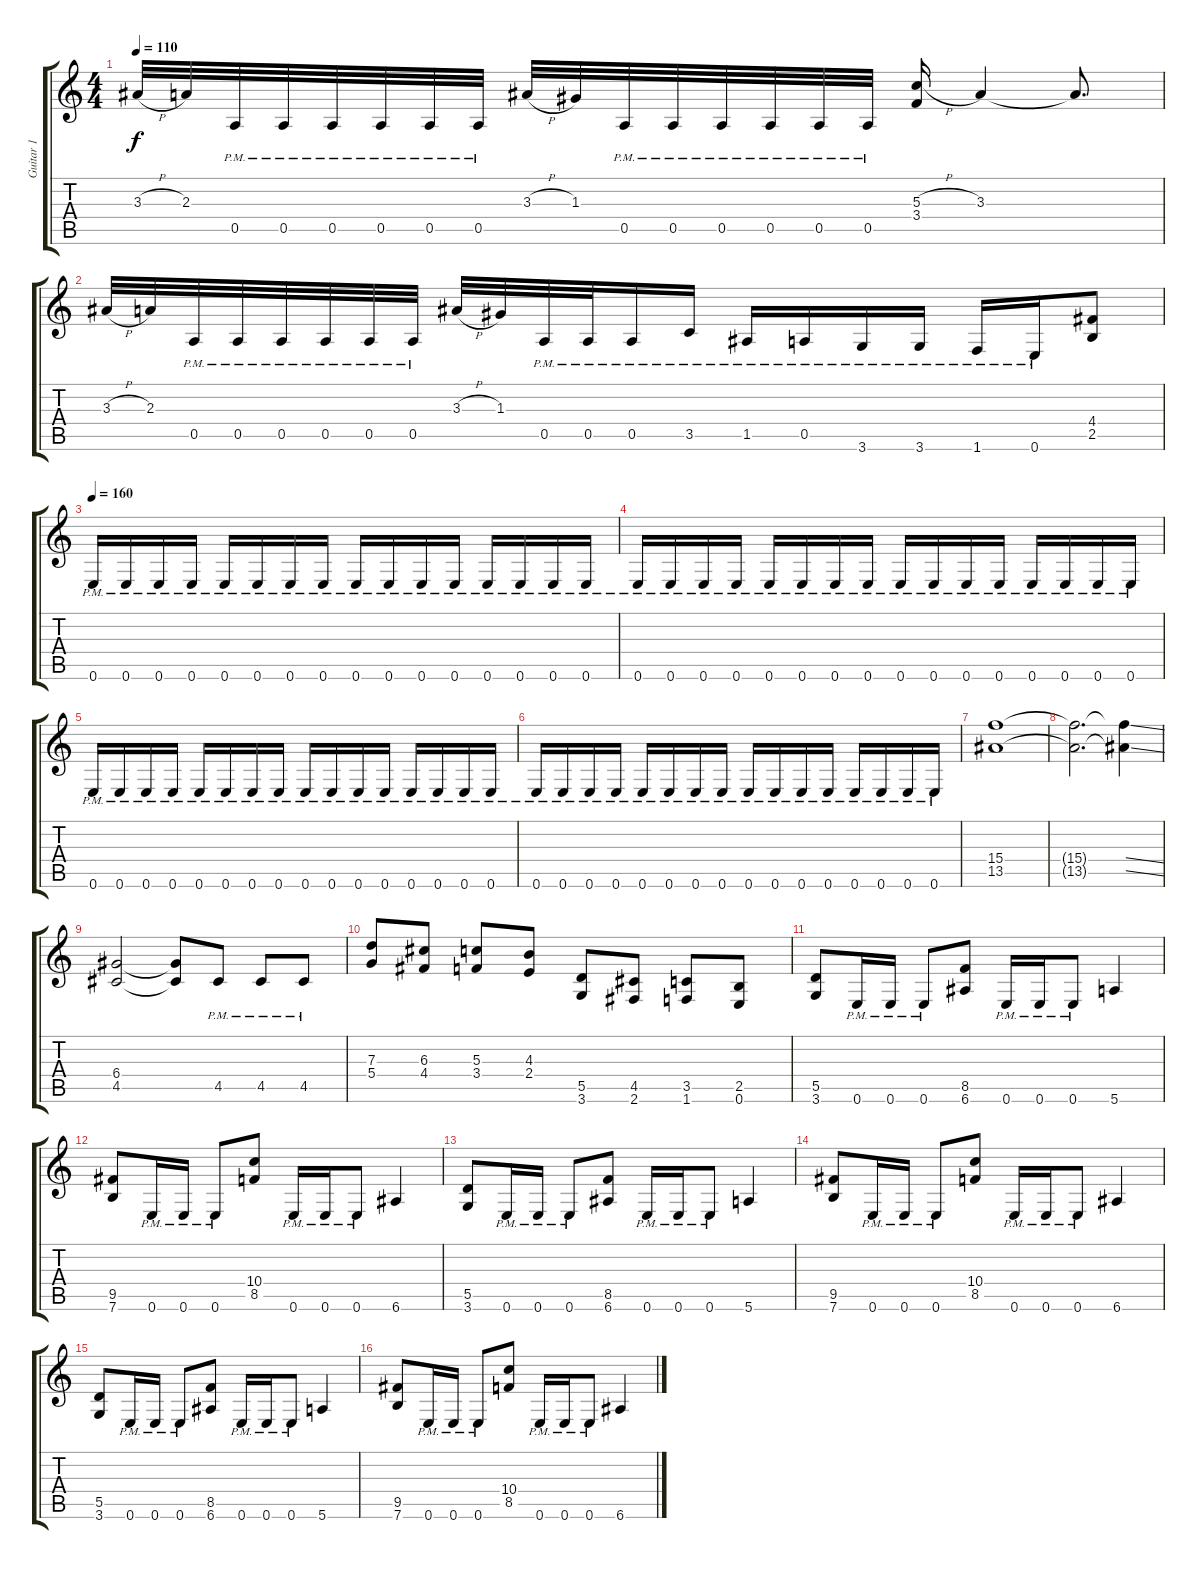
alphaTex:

\track ("Guitar 1" "Guitar 1") {instrument distortionguitar}
\staff {score tabs}
\tuning (E4 B3 G3 D3 A2 E2) {hide}
\ts (4 4)
\tempo 110
\clef g2
\ks c
3.3{h}.32{dy f} 2.3.32 0.5{pm}.32 0.5{pm}.32 0.5{pm}.32 0.5{pm}.32 0.5{pm}.32 0.5{pm}.32 3.3{h}.32 1.3.32 0.5{pm}.32 0.5{pm}.32 0.5{pm}.32 0.5{pm}.32 0.5{pm}.32 0.5{pm}.32 (5.3{h} 3.4).16 3.3.4 3.3{t}.8{d} |
3.3{h}.32 2.3.32 0.5{pm}.32 0.5{pm}.32 0.5{pm}.32 0.5{pm}.32 0.5{pm}.32 0.5{pm}.32 3.3{h}.32 1.3.32 0.5{pm}.32 0.5{pm}.32 0.5{pm}.16 3.5{pm}.16 1.5{pm}.16 0.5{pm}.16 3.6{pm}.16 3.6{pm}.16 1.6{pm}.16 0.6{pm}.16 (4.4 2.5).8 |
\tempo 160
0.6{pm}.16 0.6{pm}.16 0.6{pm}.16 0.6{pm}.16 0.6{pm}.16 0.6{pm}.16 0.6{pm}.16 0.6{pm}.16 0.6{pm}.16 0.6{pm}.16 0.6{pm}.16 0.6{pm}.16 0.6{pm}.16 0.6{pm}.16 0.6{pm}.16 0.6{pm}.16 |
0.6{pm}.16 0.6{pm}.16 0.6{pm}.16 0.6{pm}.16 0.6{pm}.16 0.6{pm}.16 0.6{pm}.16 0.6{pm}.16 0.6{pm}.16 0.6{pm}.16 0.6{pm}.16 0.6{pm}.16 0.6{pm}.16 0.6{pm}.16 0.6{pm}.16 0.6{pm}.16 |
0.6{pm}.16 0.6{pm}.16 0.6{pm}.16 0.6{pm}.16 0.6{pm}.16 0.6{pm}.16 0.6{pm}.16 0.6{pm}.16 0.6{pm}.16 0.6{pm}.16 0.6{pm}.16 0.6{pm}.16 0.6{pm}.16 0.6{pm}.16 0.6{pm}.16 0.6{pm}.16 |
0.6{pm}.16 0.6{pm}.16 0.6{pm}.16 0.6{pm}.16 0.6{pm}.16 0.6{pm}.16 0.6{pm}.16 0.6{pm}.16 0.6{pm}.16 0.6{pm}.16 0.6{pm}.16 0.6{pm}.16 0.6{pm}.16 0.6{pm}.16 0.6{pm}.16 0.6{pm}.16 |
(15.4 13.5).1 |
(15.4{t} 13.5{t}).2{d} (15.4{ss t} 13.5{ss t}).4 |
(6.4 4.5).2 (6.4{t} 4.5{t}).8 4.5{pm}.8 4.5{pm}.8 4.5{pm}.8 |
(7.3 5.4).8 (6.3 4.4).8 (5.3 3.4).8 (4.3 2.4).8 (5.5 3.6).8 (4.5 2.6).8 (3.5 1.6).8 (2.5 0.6).8 |
(5.5 3.6).8 0.6{pm}.16 0.6{pm}.16 0.6{pm}.8 (8.5 6.6).8 0.6{pm}.16 0.6{pm}.16 0.6{pm}.8 5.6.4 |
(9.5 7.6).8 0.6{pm}.16 0.6{pm}.16 0.6{pm}.8 (10.4 8.5).8 0.6{pm}.16 0.6{pm}.16 0.6{pm}.8 6.6.4 |
(5.5 3.6).8 0.6{pm}.16 0.6{pm}.16 0.6{pm}.8 (8.5 6.6).8 0.6{pm}.16 0.6{pm}.16 0.6{pm}.8 5.6.4 |
(9.5 7.6).8 0.6{pm}.16 0.6{pm}.16 0.6{pm}.8 (10.4 8.5).8 0.6{pm}.16 0.6{pm}.16 0.6{pm}.8 6.6.4 |
(5.5 3.6).8 0.6{pm}.16 0.6{pm}.16 0.6{pm}.8 (8.5 6.6).8 0.6{pm}.16 0.6{pm}.16 0.6{pm}.8 5.6.4 |
(9.5 7.6).8 0.6{pm}.16 0.6{pm}.16 0.6{pm}.8 (10.4 8.5).8 0.6{pm}.16 0.6{pm}.16 0.6{pm}.8 6.6.4
